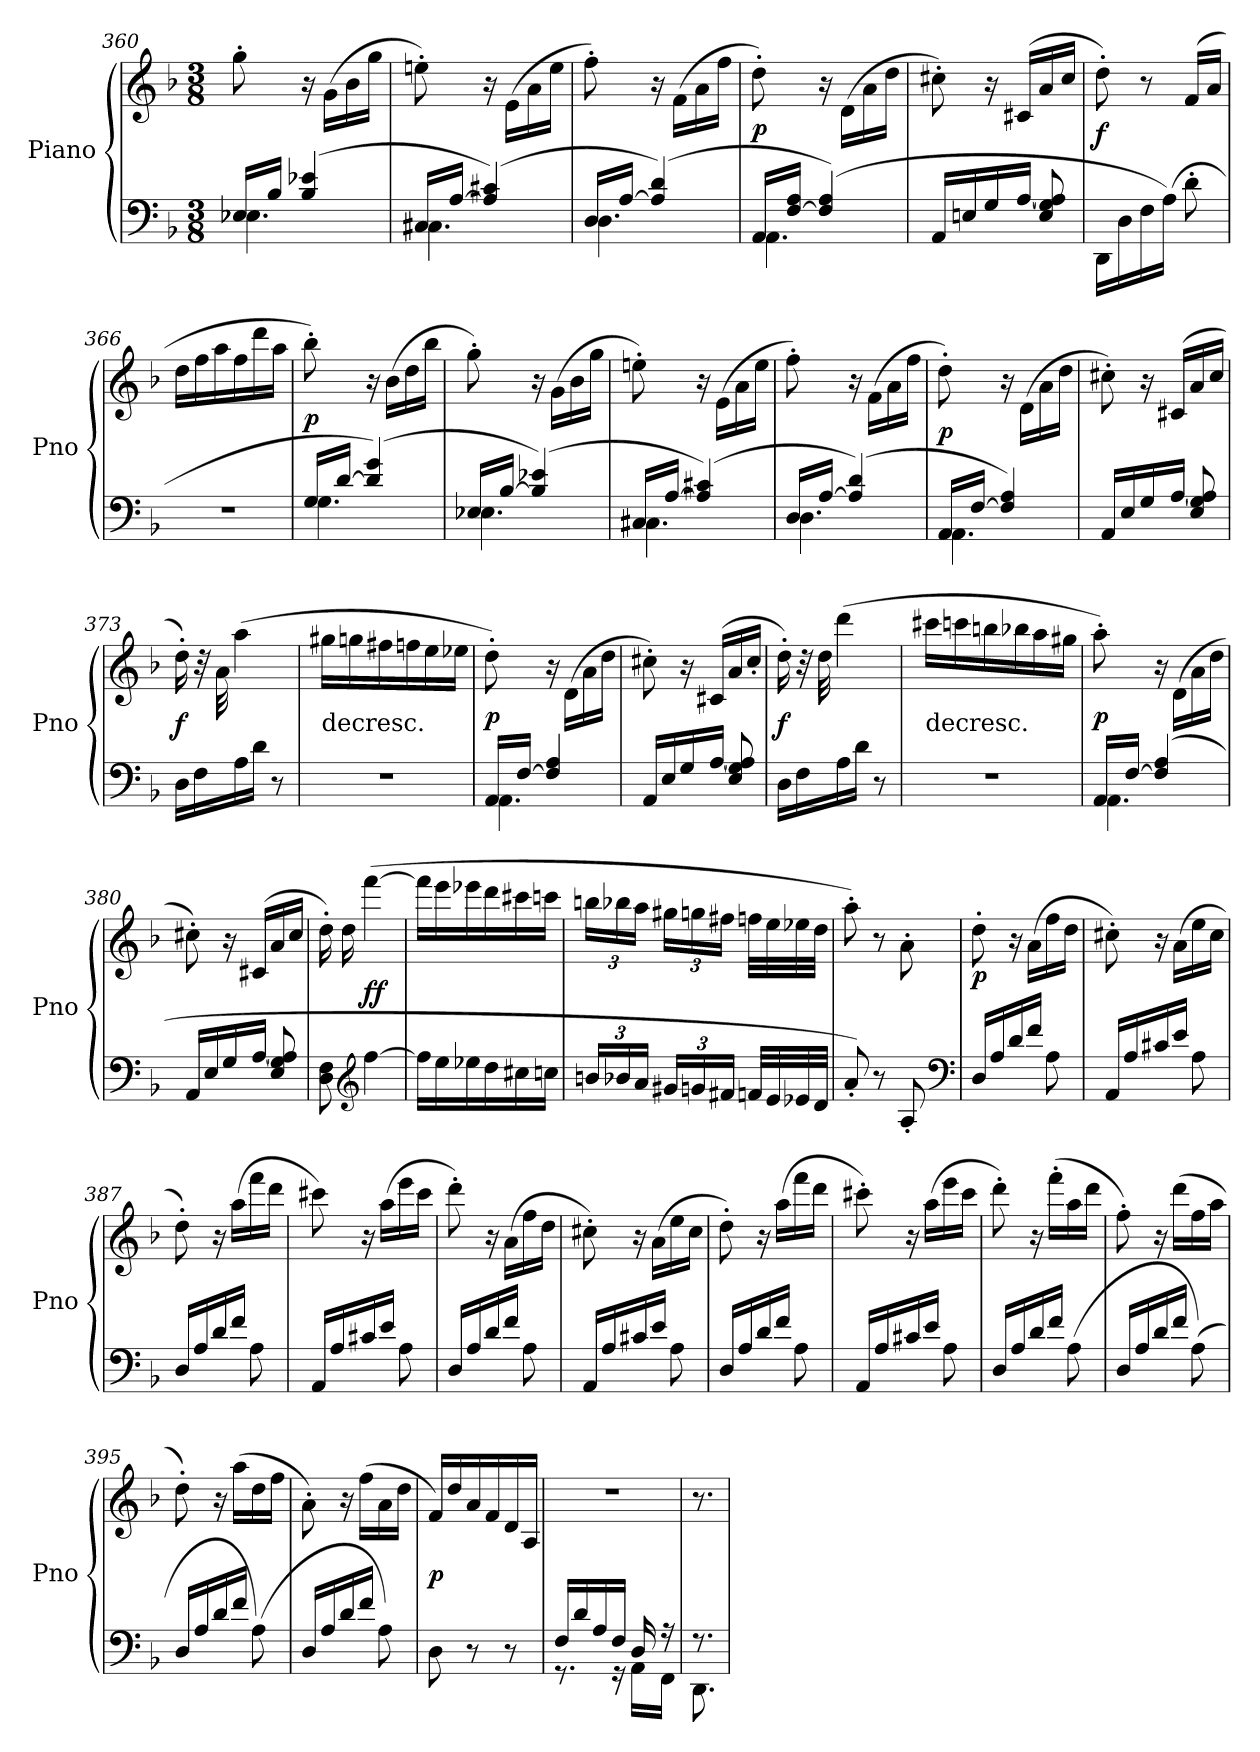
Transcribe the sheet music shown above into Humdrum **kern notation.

**kern	**kern	**dynam
*part1	*part1	*part1
*staff2	*staff1	*staff1/2
*I"Piano	*	*
*I'Pno	*	*
*clefF4	*clefG2	*
*k[b-]	*k[b-]	*
*d:	*d:	*
*M3/8	*M3/8	*
=360	=360	=360
*^	*	*
16E-X/LL	4.E-X\	8gg'\	.
16B-/JJ	.	.	.
(4B-/ 4e-X/	.	16r	.
.	.	(16g\LL	.
.	.	16b-\	.
.	.	16gg\JJ	.
=361	=361	=361	=361
16C#X/LL	4.C#X\	8een'\)	.
[16A/JJ	.	.	.
(4A]/ 4c#X/)	.	16r	.
.	.	(16e\LL	.
.	.	16a\	.
.	.	16ee\JJ	.
=362	=362	=362	=362
16D/LL	4.D\	8ff'\)	.
[16A/JJ	.	.	.
(4A]/ 4d/)	.	16r	.
.	.	(16f\LL	.
.	.	16a\	.
.	.	16ff\JJ	.
=363	=363	=363	=363
16AA/LL	4.AA\	8dd'\)	p
[16F/ 16A/JJ	.	.	.
(4F]/ 4A/)	.	16r	.
.	.	(16d\LL	.
.	.	16a\	.
.	.	16dd\JJ	.
*v	*v	*	*
=364	=364	=364
16AA/LL	8cc#X'\)	.
16En/	.	.
16G/	16r	.
[16A/JJ	(16c#X/LL	.
8E/ 8G/ 8A]/	16a/	.
.	16cc#/JJ	.
=365	=365	=365
16DD\LL	8dd'\)	f
16D\	.	.
16F\	8r	.
(16A\JJ)	.	.
8d'\	(16f/LL	.
.	16a/JJ	.
=366	=366	=366
4.r	16dd\LL	.
.	16ff\	.
.	16aa\	.
.	16ff\	.
.	16ddd\	.
.	16aa\JJ	.
=367	=367	=367
*^	*	*
16G/LL	4.G\	8bb-'\)	p
[16d/JJ	.	.	.
(4d]/ 4g/)	.	16r	.
.	.	(16b-\LL	.
.	.	16dd\	.
.	.	16bb-\JJ	.
=368	=368	=368	=368
16E-X/LL	4.E-X\	8gg'\)	.
[16B-/JJ	.	.	.
(4B-]/ 4e-X/)	.	16r	.
.	.	(16g\LL	.
.	.	16b-\	.
.	.	16gg\JJ	.
=369	=369	=369	=369
16C#X/LL	4.C#X\	8een'\)	.
[16A/JJ	.	.	.
(4A]/ 4c#X/)	.	16r	.
.	.	(16e\LL	.
.	.	16a\	.
.	.	16ee\JJ	.
=370	=370	=370	=370
16D/LL	4.D\	8ff'\)	.
[16A/JJ	.	.	.
(4A]/ 4d/)	.	16r	.
.	.	(16f\LL	.
.	.	16a\	.
.	.	16ff\JJ	.
=371	=371	=371	=371
16AA/LL	4.AA\	8dd'\)	p
[16F/JJ	.	.	.
4F]/ 4A/)	.	16r	.
.	.	(16d\LL	.
.	.	16a\	.
.	.	16dd\JJ	.
*v	*v	*	*
=372	=372	=372
16AA/LL	8cc#X'\)	.
16E/	.	.
16G/	16r	.
[16A/JJ	(16c#X/LL	.
8E/ 8G/ 8A]/	16a/	.
.	16cc#/JJ	.
=373	=373	=373
16D\LL	16dd'\)	f
16F\	32r	.
.	32a\	.
16A\	(4aa\	.
16d\JJ	.	.
8r	.	.
=374	=374	=374
!	!LO:TX:c:t=decresc.	!
4.r	16gg#X\LL	.
.	16ggn\	.
.	16ff#X\	.
.	16ffn\	.
.	16ee\	.
.	16ee-X\JJ	.
=375	=375	=375
*^	*	*
16AA/LL	4.AA\	8dd'\)	p
[16F/JJ	.	.	.
4F]/ 4A/	.	16r	.
.	.	(16d\LL	.
.	.	16a\	.
.	.	16dd\JJ	.
*v	*v	*	*
=376	=376	=376
16AA/LL	8cc#X'\)	.
16E/	.	.
16G/	16r	.
[16A/JJ	(16c#X/LL	.
8E/ 8G/ 8A]/	16a/	.
.	16cc#'/JJ	.
=377	=377	=377
16D\LL	16dd'\)	f
16F\	32r	.
.	32dd\	.
16A\	(4ddd\	.
16d\JJ	.	.
8r	.	.
=378	=378	=378
!	!LO:TX:c:t=decresc.	!
4.r	16ccc#X\LL	.
.	16cccn\	.
.	16bbn\	.
.	16bb-X\	.
.	16aa\	.
.	16gg#X\JJ	.
=379	=379	=379
*^	*	*
16AA/LL	4.AA\	8aa'\)	p
[16F/JJ	.	.	.
(4F]/ 4A/	.	16r	.
.	.	(16d\LL	.
.	.	16a\	.
.	.	16dd\JJ	.
*v	*v	*	*
=380	=380	=380
16AA/LL	8cc#X'\)	.
16E/	.	.
16G/	16r	.
[16A/JJ	(16c#X/LL	.
8E/ 8G/ 8A]/	16a/	.
.	16cc#/JJ	.
=381	=381	=381
8D\ 8F\	16dd'\)	.
.	16dd\	.
*clefG2	*	*
[4ff\	([4fff\	ff
=382	=382	=382
16ff\LL]	16fff\LL]	.
16ee\	16eee\	.
16ee-X\	16eee-X\	.
16dd\	16ddd\	.
16cc#X\	16ccc#X\	.
16ccn\JJ	16cccn\JJ	.
=383	=383	=383
24bn/LL	24bbn\LL	.
24b-X/	24bb-X\	.
24a/JJ	24aa\JJ	.
24g#X/LL	24gg#X\LL	.
24gn/	24ggn\	.
24f#X/JJ	24ff#X\JJ	.
32fn/LLL	32ffn\LLL	.
32e/	32ee\	.
32e-X/	32ee-X\	.
32d/JJJ	32dd\JJJ	.
=384	=384	=384
8a'/)	8aa'\)	.
8r	8r	.
8A'/	8a'\	.
*clefF4	*	*
=385	=385	=385
16D/LL	8dd'\	p
16A/	.	.
16d/	16r	.
16f/JJ	(16a\LL	.
8A\	16ff\	.
.	16dd\JJ	.
=386	=386	=386
16AA/LL	8cc#X'\)	.
16A/	.	.
16c#X/	16r	.
16e/JJ	(16a\LL	.
8A\	16ee\	.
.	16cc#\JJ	.
=387	=387	=387
16D/LL	8dd'\)	.
16A/	.	.
16d/	16r	.
16f/JJ	(16aa\LL	.
8A\	16fff\	.
.	16ddd\JJ	.
=388	=388	=388
16AA/LL	8ccc#X\)	.
16A/	.	.
16c#X/	16r	.
16e/JJ	(16aa\LL	.
8A\	16eee\	.
.	16ccc#\JJ	.
=389	=389	=389
16D/LL	8ddd'\)	.
16A/	.	.
16d/	16r	.
16f/JJ	(16a\LL	.
8A\	16ff\	.
.	16dd\JJ	.
=390	=390	=390
16AA/LL	8cc#X'\)	.
16A/	.	.
16c#X/	16r	.
16e/JJ	(16a\LL	.
8A\	16ee\	.
.	16cc#\JJ	.
=391	=391	=391
16D/LL	8dd'\)	.
16A/	.	.
16d/	16r	.
16f/JJ	(16aa\LL	.
8A\	16fff\	.
.	16ddd\JJ	.
=392	=392	=392
16AA/LL	8ccc#X'\)	.
16A/	.	.
16c#X/	16r	.
16e/JJ	(16aa\LL	.
8A\	16eee\	.
.	16ccc#\JJ	.
=393	=393	=393
16D/LL	8ddd'\)	.
16A/	.	.
16d/	16r	.
16f/JJ	(16fff'\LL	.
(8A\	16aa\	.
.	16ddd\JJ	.
=394	=394	=394
16D/LL	8ff'\)	.
16A/	.	.
16d/	16r	.
16f/JJ	(16ddd\LL	.
(8A\)	16ff\	.
.	16aa\JJ	.
=395	=395	=395
16D/LL	8dd'\)	.
16A/	.	.
16d/	16r	.
16f/JJ	(16aa\LL	.
(8A\)	16dd\	.
.	16ff\JJ	.
=396	=396	=396
16D/LL	8a'\)	.
16A/	.	.
16d/	16r	.
16f/JJ	(16ff\LL	.
8A\)	16a\	.
.	16dd\JJ	.
=397	=397	=397
8D\	16f/LL)	p
.	16dd/	.
8r	16a/	.
.	16f/	.
8r	16d/	.
.	16A/JJ	.
=398	=398	=398
*^	*	*
16F/LL	8.r	4.r	.
16d/	.	.	.
16A/	.	.	.
16F/JJ	16r	.	.
16D/	16AA\LL	.	.
16r	16FF\JJ	.	.
=399	=399	=399	=399
8.r	8.DD\	8.r	.
*v	*v	*	*
=	=	=
*-	*-	*-
